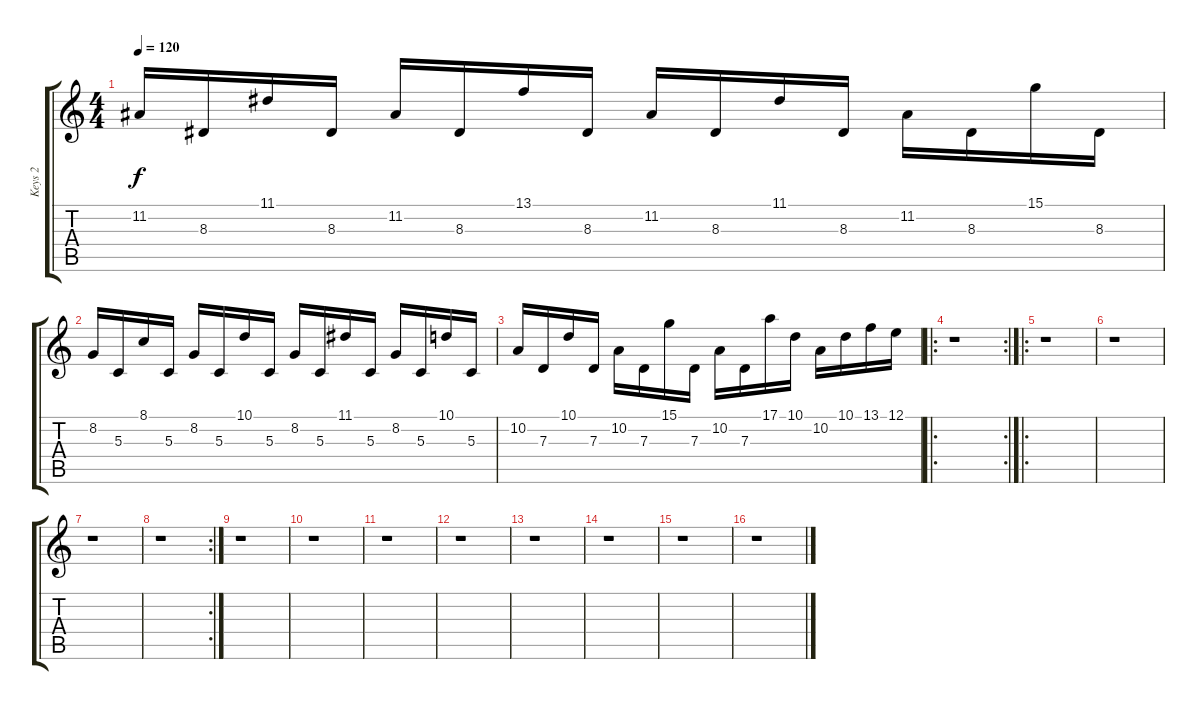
\track ("Keys 2" "Keys 2") {instrument lead2sawtooth}
\staff {score tabs}
\tuning (E4 B3 G3 D3 A2 E2) {hide}
\ts (4 4)
\tempo 120
\clef g2
\ks c
11.2.16{dy f} 8.3.16 11.1.16 8.3.16 11.2.16 8.3.16 13.1.16 8.3.16 11.2.16 8.3.16 11.1.16 8.3.16 11.2.16 8.3.16 15.1.16 8.3.16 |
8.2.16 5.3.16 8.1.16 5.3.16 8.2.16 5.3.16 10.1.16 5.3.16 8.2.16 5.3.16 11.1.16 5.3.16 8.2.16 5.3.16 10.1.16 5.3.16 |
10.2.16 7.3.16 10.1.16 7.3.16 10.2.16 7.3.16 15.1.16 7.3.16 10.2.16 7.3.16 17.1.16 10.1.16 10.2.16 10.1.16 13.1.16 12.1.16 |
\ro
\rc 2
r.1 |
\ro
r.1 |
r.1 |
r.1 |
\rc 2
r.1 |
r.1 |
r.1 |
r.1 |
r.1 |
r.1 |
r.1 |
r.1 |
r.1
